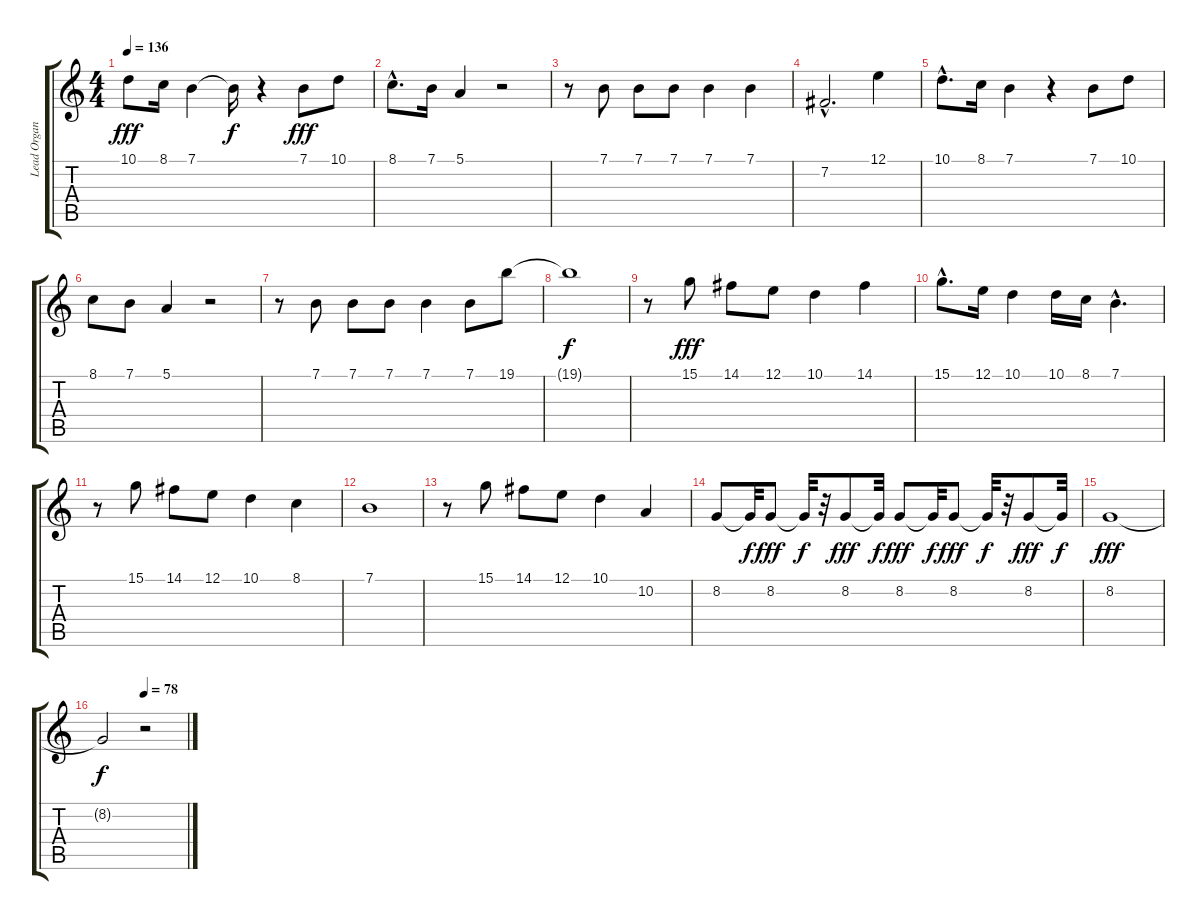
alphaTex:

\track ("Lead Organ 3" "Lead Organ") {instrument rockorgan}
\staff {score tabs}
\tuning (E4 B3 G3 D3 A2 E2) {hide}
\ts (4 4)
\tempo 136
\clef g2
\ks c
10.1.8{dy fff} 8.1.16 7.1.4 7.1{t}.16{dy f} r.4 7.1.8{dy fff} 10.1.8 |
8.1{hac}.8{d} 7.1.16 5.1.4 r.2 |
r.8 7.1.8 7.1.8 7.1.8 7.1.4 7.1.4 |
7.2{hac}.2{d} 12.1.4 |
10.1{hac}.8{d} 8.1.16 7.1.4 r.4 7.1.8 10.1.8 |
8.1.8 7.1.8 5.1.4 r.2 |
r.8 7.1.8 7.1.8 7.1.8 7.1.4 7.1.8 19.1.8 |
19.1{t}.1{dy f} |
r.8 15.1.8{dy fff} 14.1.8 12.1.8 10.1.4 14.1.4 |
15.1{hac}.8{d} 12.1.16 10.1.4 10.1.16 8.1.16 7.1{hac}.4{d} |
r.8 15.1.8 14.1.8 12.1.8 10.1.4 8.1.4 |
7.1.1 |
r.8 15.1.8 14.1.8 12.1.8 10.1.4 10.2.4 |
8.2.8 8.2{t}.32{dy f} 8.2.8{dy fff} 8.2{t}.32{dy f} r.32 8.2.8{dy fff} 8.2{t}.32{dy f} 8.2.8{dy fff} 8.2{t}.32{dy f} 8.2.8{dy fff} 8.2{t}.32{dy f} r.32 8.2.8{dy fff} 8.2{t}.32{dy f} |
8.2.1{dy fff} |
\tempo (78 0.5)
8.2{t}.2{dy f} r.2
